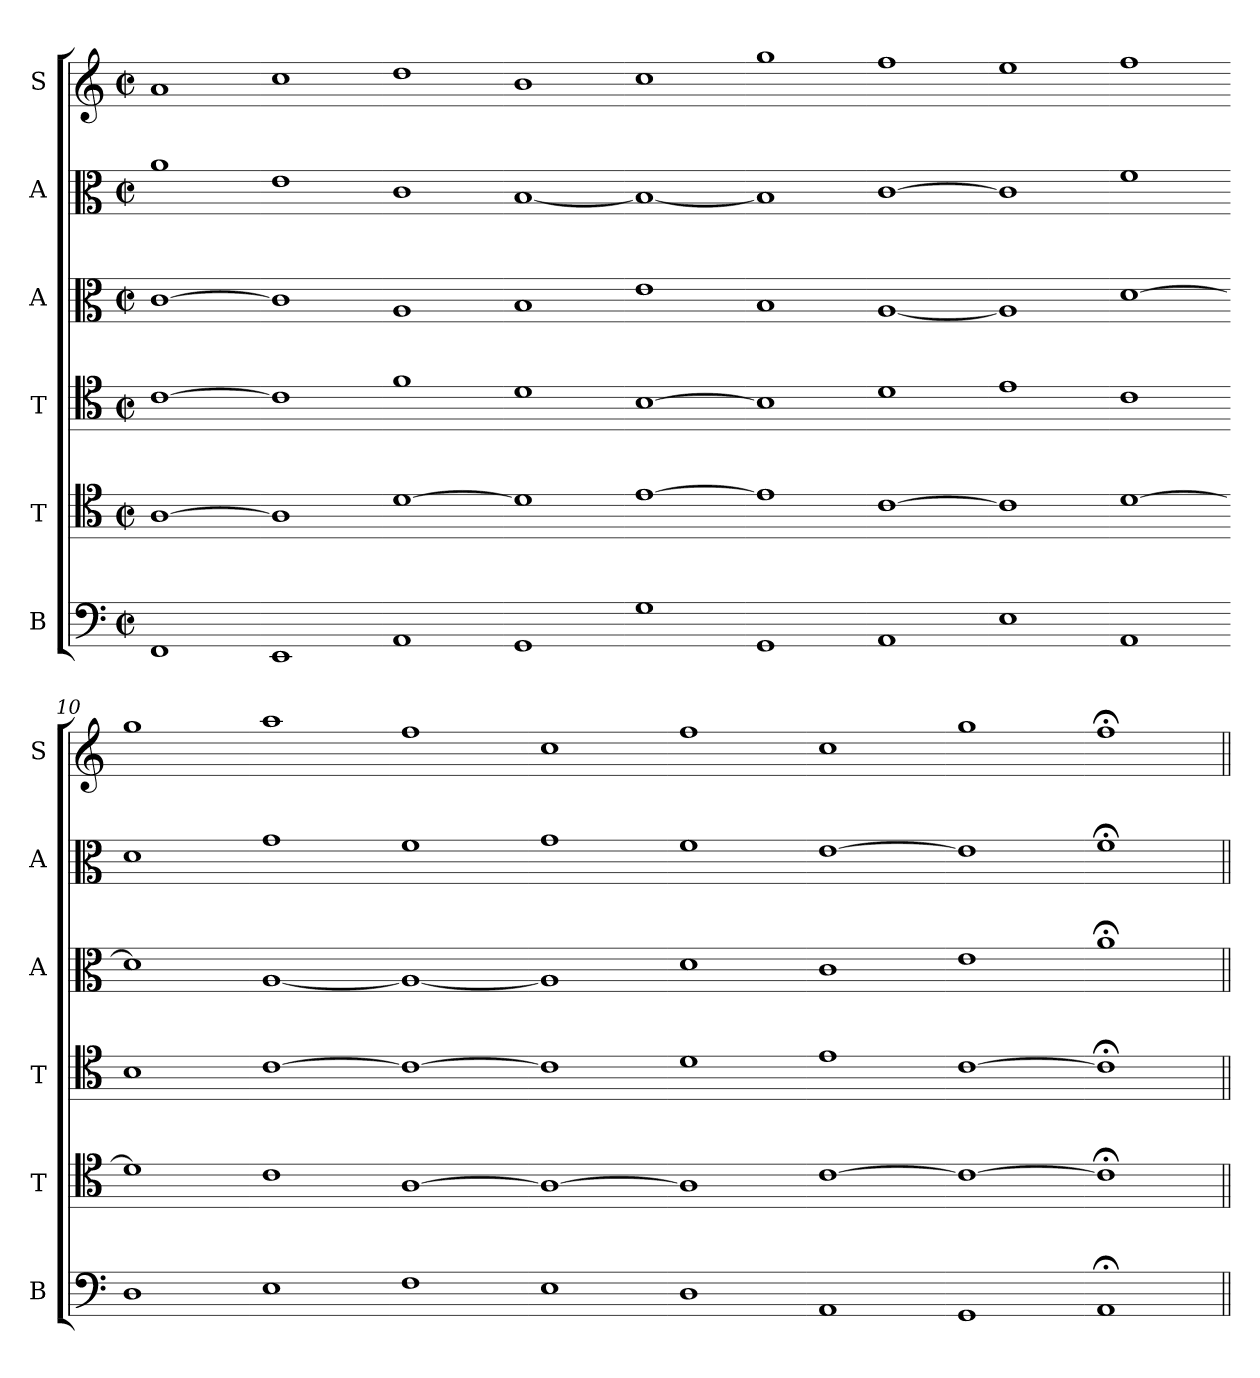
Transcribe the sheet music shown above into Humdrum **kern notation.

**kern	**kern	**kern	**kern	**kern	**kern
*part6	*part5	*part4	*part3	*part2	*part1
*staff6	*staff5	*staff4	*staff3	*staff2	*staff1
*I"B	*I"T	*I"T	*I"A	*I"A	*I"S
*I'B	*I'T	*I'T	*I'A	*I'A	*I'S
*clefF4	*clefC4	*clefC4	*clefC3	*clefC3	*clefG2
*k[]	*k[]	*k[]	*k[]	*k[]	*k[]
*M2/2	*M2/2	*M2/2	*M2/2	*M2/2	*M2/2
*met(c|)	*met(c|)	*met(c|)	*met(c|)	*met(c|)	*met(c|)
*MM208	*MM208	*MM208	*MM208	*MM208	*MM208
=1	=1	=1	=1	=1	=1
1FF	[1A	[1c	[1c	1a	1a
=2-	=2-	=2-	=2-	=2-	=2-
1EE	1A]	1c]	1c]	1e	1cc
=3-	=3-	=3-	=3-	=3-	=3-
1AA	[1d	1f	1A	1c	1dd
=4-	=4-	=4-	=4-	=4-	=4-
1GG	1d]	1d	1B	[1B	1b
=5-	=5-	=5-	=5-	=5-	=5-
1G	[1e	[1B	1e	1B_	1cc
=6-	=6-	=6-	=6-	=6-	=6-
1GG	1e]	1B]	1B	1B]	1gg
=7-	=7-	=7-	=7-	=7-	=7-
1AA	[1c	1d	[1A	[1c	1ff
=8-	=8-	=8-	=8-	=8-	=8-
1E	1c]	1e	1A]	1c]	1ee
=9-	=9-	=9-	=9-	=9-	=9-
1AA	[1d	1c	[1d	1f	1ff
=10-	=10-	=10-	=10-	=10-	=10-
1D	1d]	1B	1d]	1d	1gg
=11-	=11-	=11-	=11-	=11-	=11-
1E	1c	[1c	[1A	1g	1aa
=12-	=12-	=12-	=12-	=12-	=12-
1F	[1A	1c_	1A_	1f	1ff
=13-	=13-	=13-	=13-	=13-	=13-
1E	1A_	1c]	1A]	1g	1cc
=14-	=14-	=14-	=14-	=14-	=14-
1D	1A]	1d	1d	1f	1ff
=15-	=15-	=15-	=15-	=15-	=15-
1AA	[1c	1e	1c	[1e	1cc
=16-	=16-	=16-	=16-	=16-	=16-
1GG	1c_	[1c	1e	1e]	1gg
=17-	=17-	=17-	=17-	=17-	=17-
1AA;<	1c;<]	1c;<]	1a;<	1f;	1ff;<
=||	=||	=||	=||	=||	=||
*-	*-	*-	*-	*-	*-
